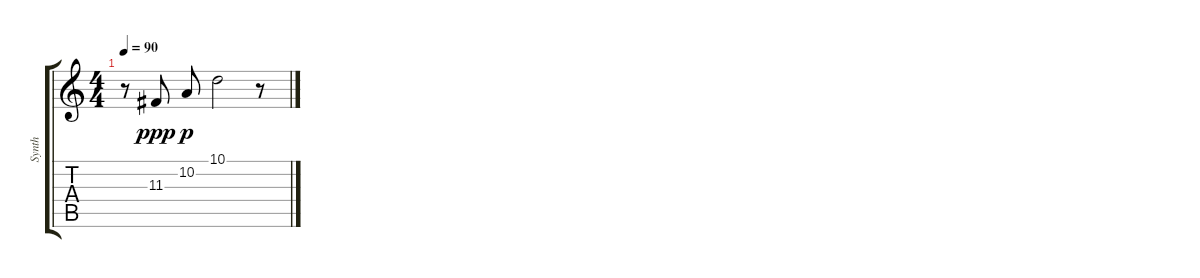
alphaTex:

\track ("Synth" "Synth") {instrument celesta}
\staff {score tabs}
\tuning (E4 B3 G3 D3 A2 E2) {hide}
\ts (4 4)
\tempo 90
\clef g2
\ks c
r.8{dy p} 11.3.8{dy ppp} 10.2.8{dy p} 10.1.2 r.8
